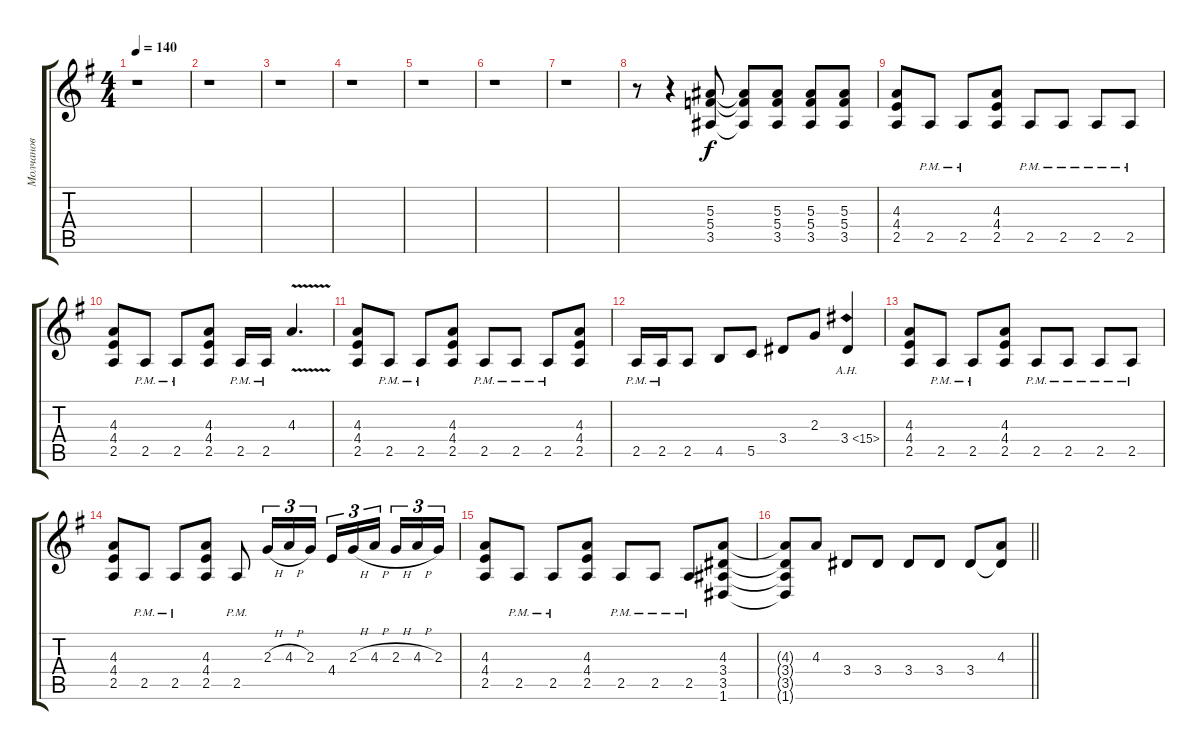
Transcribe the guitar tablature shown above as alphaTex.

\track ("Молчанов" "Молчанов") {instrument distortionguitar}
\staff {score tabs}
\tuning (D4 A3 F3 C3 G2 D2) {hide}
\ts (4 4)
\tempo 140
\clef g2
\ks g
r.1{dy f instrument distortionguitar} |
r.1 |
r.1 |
r.1 |
r.1 |
r.1 |
r.1 |
r.8 r.4 (5.3 5.4 3.5).8 (5.3{t} 5.4{t} 3.5{t}).8 (5.3 5.4 3.5).8 (5.3 5.4 3.5).8 (5.3 5.4 3.5).8 |
(4.3 4.4 2.5).8 2.5{pm}.8 2.5{pm}.8 (4.3 4.4 2.5).8 2.5{pm}.8 2.5{pm}.8 2.5{pm}.8 2.5{pm}.8 |
(4.3 4.4 2.5).8 2.5{pm}.8 2.5{pm}.8 (4.3 4.4 2.5).8 2.5{pm}.16 2.5{pm}.16 4.3{v}.4{d} |
(4.3 4.4 2.5).8 2.5{pm}.8 2.5{pm}.8 (4.3 4.4 2.5).8 2.5{pm}.8 2.5{pm}.8 2.5{pm}.8 (4.3 4.4 2.5).8 |
2.5{pm}.16 2.5{pm}.16 2.5.8 4.5.8 5.5.8 3.4.8 2.3.8 3.4{ah 12}.4 |
(4.3 4.4 2.5).8 2.5{pm}.8 2.5{pm}.8 (4.3 4.4 2.5).8 2.5{pm}.8 2.5{pm}.8 2.5{pm}.8 2.5{pm}.8 |
(4.3 4.4 2.5).8 2.5{pm}.8 2.5{pm}.8 (4.3 4.4 2.5).8 2.5{pm}.8 2.3{h}.16{tu (3 2)} 4.3{h}.16{tu (3 2)} 2.3.16{tu (3 2)} 4.4.16{tu (3 2)} 2.3{h}.16{tu (3 2)} 4.3{h}.16{tu (3 2) beam splitsecondary} 2.3{h}.16{tu (3 2)} 4.3{h}.16{tu (3 2)} 2.3.16{tu (3 2)} |
(4.3 4.4 2.5).8 2.5{pm}.8 2.5{pm}.8 (4.3 4.4 2.5).8 2.5{pm}.8 2.5{pm}.8 2.5{pm}.8 (4.3 3.4 3.5 1.6).8 |
\barLineRight lightlight
(4.3{t} 3.4{t} 3.5{t} 1.6{t}).8 4.3.8 3.4.8 3.4.8 3.4.8 3.4.8 3.4.8 (4.3 3.4{t}).8
